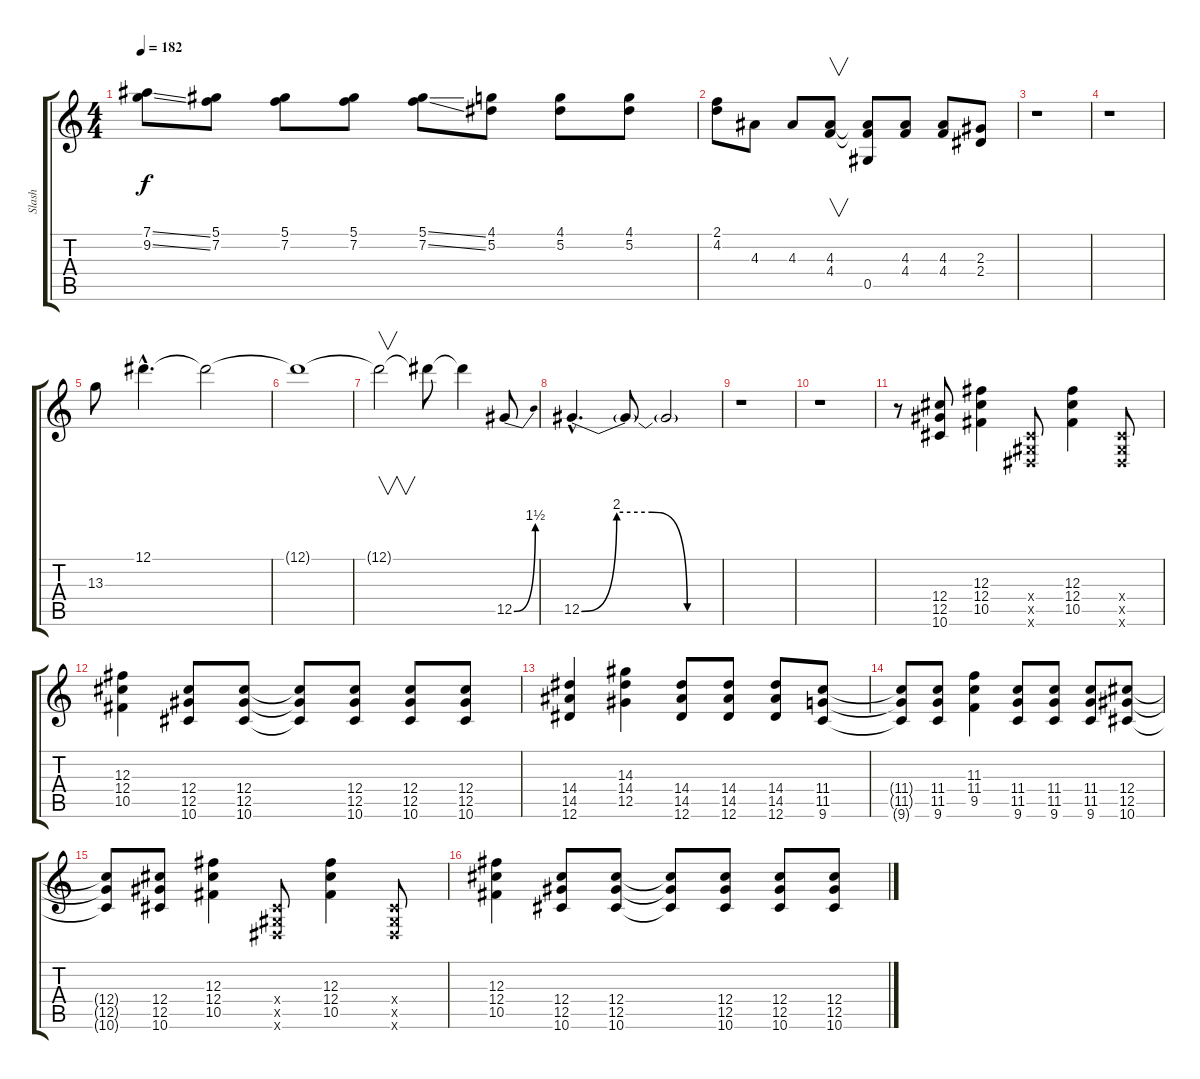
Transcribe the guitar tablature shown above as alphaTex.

\track ("Slash" "Slash") {instrument distortionguitar}
\staff {score tabs}
\tuning (Eb4 Bb3 Gb3 Db3 Ab2 Eb2) {hide}
\ts (4 4)
\tempo 182
\clef g2
\ks c
(7.1{ss} 9.2{ss}).8{dy f} (5.1 7.2).8 (5.1 7.2).8 (5.1 7.2).8 (5.1{ss} 7.2{ss}).8 (4.1 5.2).8 (4.1 5.2).8 (4.1 5.2).8 |
(2.1 4.2).8 4.3.8 4.3.8 (4.3 4.4).8{v} (4.3{t} 4.4{t} 0.5).8 (4.3 4.4).8 (4.3 4.4).8 (2.3 2.4).8 |
r.1 |
r.1 |
13.3.8 12.1{hac}.4{d} 12.1{t}.2 |
12.1{t}.1 |
12.1{t}.2{v} 12.1{t}.8 12.1{t}.4 12.5{be (bend 0 0 60 6)}.8 |
12.5{be (custom 0 0 15 8 30 8 45 0 60 0) hac}.4{d} 12.5{t}.8 12.5{t}.2 |
r.1 |
r.1 |
r.8 (12.4 12.5 10.6).8 (12.3 12.4 10.5).4 (0.4{x} 0.5{x} 0.6{x}).8 (12.3 12.4 10.5).4 (0.4{x} 0.5{x} 0.6{x}).8 |
(12.3 12.4 10.5).4 (12.4 12.5 10.6).8 (12.4 12.5 10.6).8 (12.4{t} 12.5{t} 10.6{t}).8 (12.4 12.5 10.6).8 (12.4 12.5 10.6).8 (12.4 12.5 10.6).8 |
(14.4 14.5 12.6).4 (14.3 14.4 12.5).4 (14.4 14.5 12.6).8 (14.4 14.5 12.6).8 (14.4 14.5 12.6).8 (11.4 11.5 9.6).8 |
(11.4{t} 11.5{t} 9.6{t}).8 (11.4 11.5 9.6).8 (11.3 11.4 9.5).4 (11.4 11.5 9.6).8 (11.4 11.5 9.6).8 (11.4 11.5 9.6).8 (12.4 12.5 10.6).8 |
(12.4{t} 12.5{t} 10.6{t}).8 (12.4 12.5 10.6).8 (12.3 12.4 10.5).4 (0.4{x} 0.5{x} 0.6{x}).8 (12.3 12.4 10.5).4 (0.4{x} 0.5{x} 0.6{x}).8 |
(12.3 12.4 10.5).4 (12.4 12.5 10.6).8 (12.4 12.5 10.6).8 (12.4{t} 12.5{t} 10.6{t}).8 (12.4 12.5 10.6).8 (12.4 12.5 10.6).8 (12.4 12.5 10.6).8
